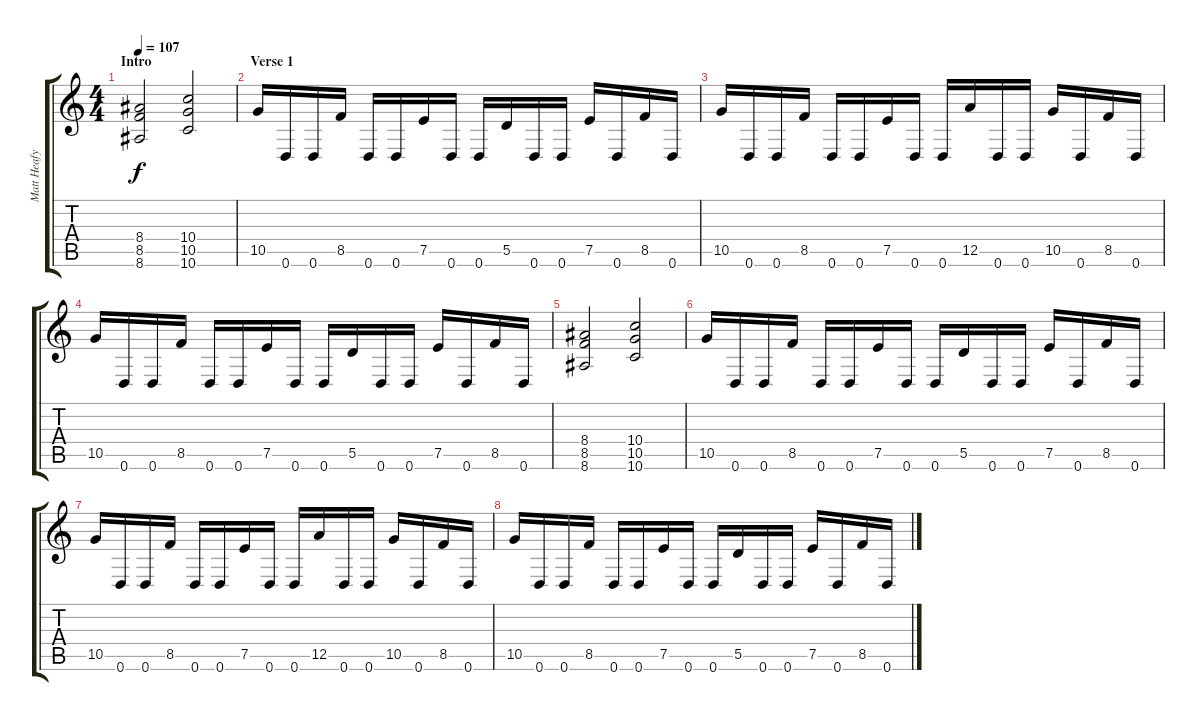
\track ("Matt Heafy" "Matt Heafy") {instrument distortionguitar}
\staff {score tabs}
\tuning (E4 B3 G3 D3 A2 D2) {hide}
\ts (4 4)
\section ("" "Intro")
\tempo 107
\clef g2
\ks c
(8.4 8.5 8.6).2{dy f instrument distortionguitar} (10.4 10.5 10.6).2 |
\section ("" "Verse 1")
10.5.16 0.6.16 0.6.16 8.5.16 0.6.16 0.6.16 7.5.16 0.6.16 0.6.16 5.5.16 0.6.16 0.6.16 7.5.16 0.6.16 8.5.16 0.6.16 |
10.5.16 0.6.16 0.6.16 8.5.16 0.6.16 0.6.16 7.5.16 0.6.16 0.6.16 12.5.16 0.6.16 0.6.16 10.5.16 0.6.16 8.5.16 0.6.16 |
10.5.16 0.6.16 0.6.16 8.5.16 0.6.16 0.6.16 7.5.16 0.6.16 0.6.16 5.5.16 0.6.16 0.6.16 7.5.16 0.6.16 8.5.16 0.6.16 |
(8.4 8.5 8.6).2 (10.4 10.5 10.6).2 |
10.5.16 0.6.16 0.6.16 8.5.16 0.6.16 0.6.16 7.5.16 0.6.16 0.6.16 5.5.16 0.6.16 0.6.16 7.5.16 0.6.16 8.5.16 0.6.16 |
10.5.16 0.6.16 0.6.16 8.5.16 0.6.16 0.6.16 7.5.16 0.6.16 0.6.16 12.5.16 0.6.16 0.6.16 10.5.16 0.6.16 8.5.16 0.6.16 |
10.5.16 0.6.16 0.6.16 8.5.16 0.6.16 0.6.16 7.5.16 0.6.16 0.6.16 5.5.16 0.6.16 0.6.16 7.5.16 0.6.16 8.5.16 0.6.16
